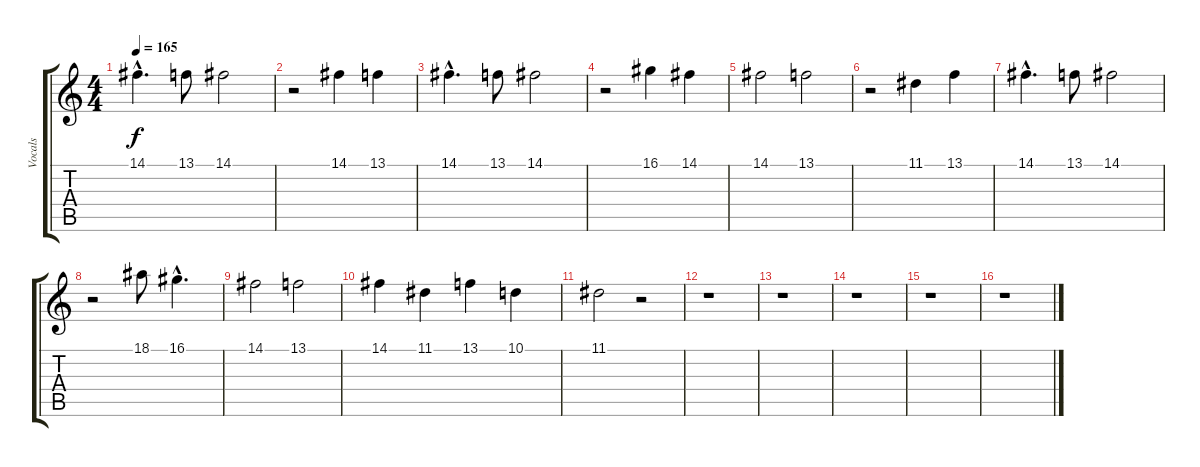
\track ("Vocals" "Vocals") {instrument lead3calliope}
\staff {score tabs}
\tuning (E4 B3 G3 D3 A2 E2) {hide}
\ts (4 4)
\tempo 165
\clef g2
\ks c
14.1{hac}.4{d dy f} 13.1.8 14.1.2 |
r.2 14.1.4 13.1.4 |
14.1{hac}.4{d} 13.1.8 14.1.2 |
r.2 16.1.4 14.1.4 |
14.1.2 13.1.2 |
r.2 11.1.4 13.1.4 |
14.1{hac}.4{d} 13.1.8 14.1.2 |
r.2 18.1.8 16.1{hac}.4{d} |
14.1.2 13.1.2 |
14.1.4 11.1.4 13.1.4 10.1.4 |
11.1.2 r.2 |
r.1 |
r.1 |
r.1 |
r.1 |
r.1
